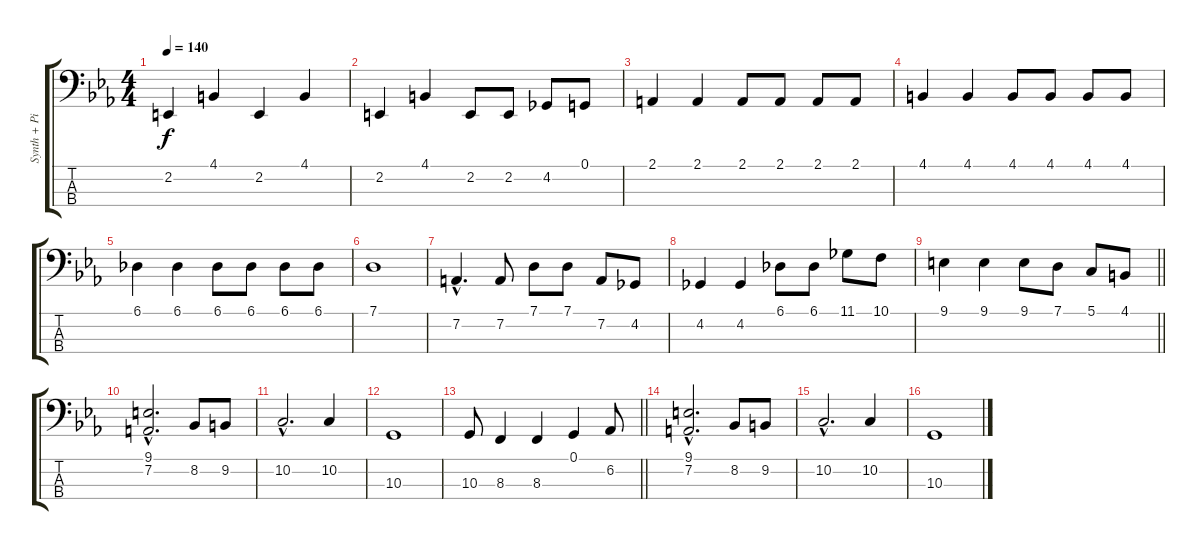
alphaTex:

\track ("Synth + Piano LH - Elton John" "Synth + Pi") {instrument acousticgrandpiano}
\staff {score tabs}
\tuning (G2 D2 A1 E1) {hide}
\ts (4 4)
\tempo 140
\clef f4
\ks cminor
2.2.4{dy f} 4.1.4 2.2.4 4.1.4 |
2.2.4 4.1.4 2.2.8 2.2.8 4.2.8 0.1.8 |
2.1.4 2.1.4 2.1.8 2.1.8 2.1.8 2.1.8 |
4.1.4 4.1.4 4.1.8 4.1.8 4.1.8 4.1.8 |
6.1.4 6.1.4 6.1.8 6.1.8 6.1.8 6.1.8 |
7.1.1 |
7.2{hac}.4{d} 7.2.8 7.1.8 7.1.8 7.2.8 4.2.8 |
4.2.4 4.2.4 6.1.8 6.1.8 11.1.8 10.1.8 |
\barLineRight lightlight
9.1.4 9.1.4 9.1.8 7.1.8 5.1.8 4.1.8 |
(9.1{hac} 7.2{hac}).2{d} 8.2.8 9.2.8 |
10.2{hac}.2{d} 10.2.4 |
10.3.1 |
\barLineRight lightlight
10.3.8 8.3.4 8.3.4 0.1.4 6.2.8 |
(9.1{hac} 7.2{hac}).2{d} 8.2.8 9.2.8 |
10.2{hac}.2{d} 10.2.4 |
10.3.1
